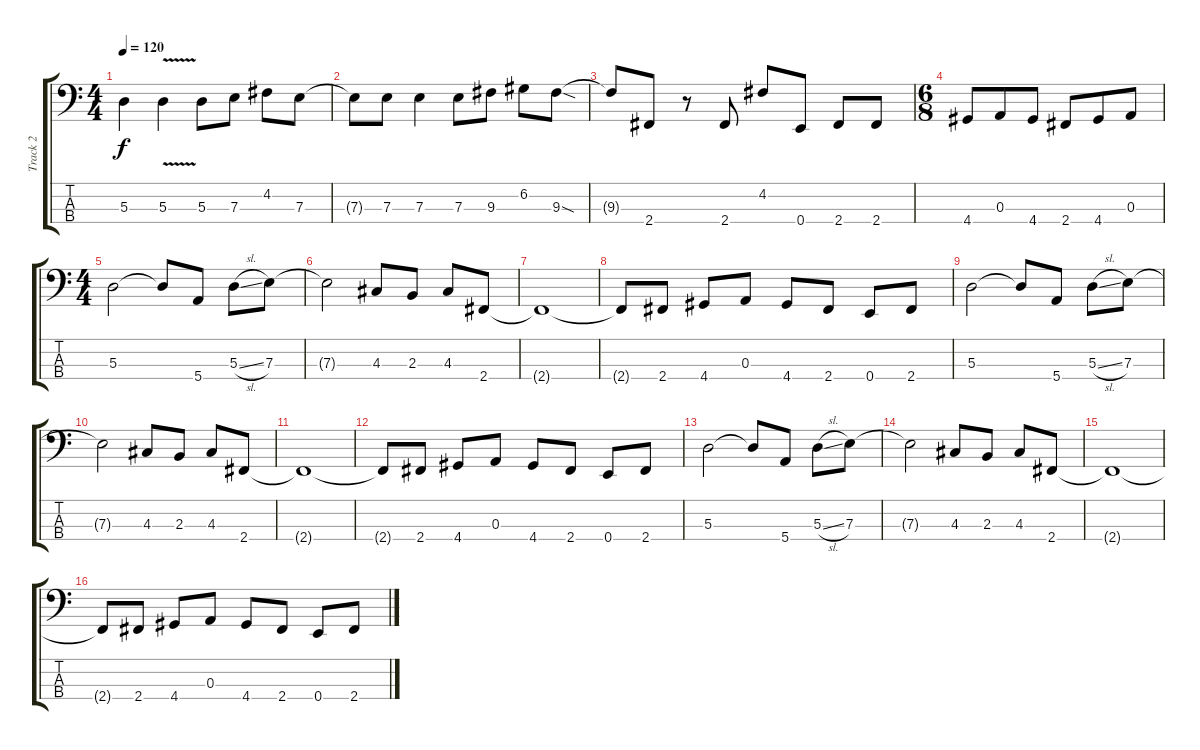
\track ("Track 2" "Track 2") {instrument electricbassfinger}
\staff {score tabs}
\tuning (G2 D2 A1 E1) {hide}
\ts (4 4)
\tempo 120
\clef f4
\ks c
5.3.4{dy f} 5.3{v}.4 5.3.8 7.3.8 4.2.8 7.3.8 |
7.3{t}.8 7.3.8 7.3.4 7.3.8 9.3.8 6.2.8 9.3{sod}.8 |
9.3{t}.8 2.4.8 r.8 2.4.8 4.2.8 0.4.8 2.4.8 2.4.8 |
\ts (6 8)
4.4.8 0.3.8 4.4.8 2.4.8 4.4.8 0.3.8 |
\ts (4 4)
5.3.2 5.3{t}.8 5.4.8 5.3{sl}.8 7.3.8 |
7.3{t}.2 4.3.8 2.3.8 4.3.8 2.4.8 |
2.4{t}.1 |
2.4{t}.8 2.4.8 4.4.8 0.3.8 4.4.8 2.4.8 0.4.8 2.4.8 |
5.3.2 5.3{t}.8 5.4.8 5.3{sl}.8 7.3.8 |
7.3{t}.2 4.3.8 2.3.8 4.3.8 2.4.8 |
2.4{t}.1 |
2.4{t}.8 2.4.8 4.4.8 0.3.8 4.4.8 2.4.8 0.4.8 2.4.8 |
5.3.2 5.3{t}.8 5.4.8 5.3{sl}.8 7.3.8 |
7.3{t}.2 4.3.8 2.3.8 4.3.8 2.4.8 |
2.4{t}.1 |
2.4{t}.8 2.4.8 4.4.8 0.3.8 4.4.8 2.4.8 0.4.8 2.4.8
